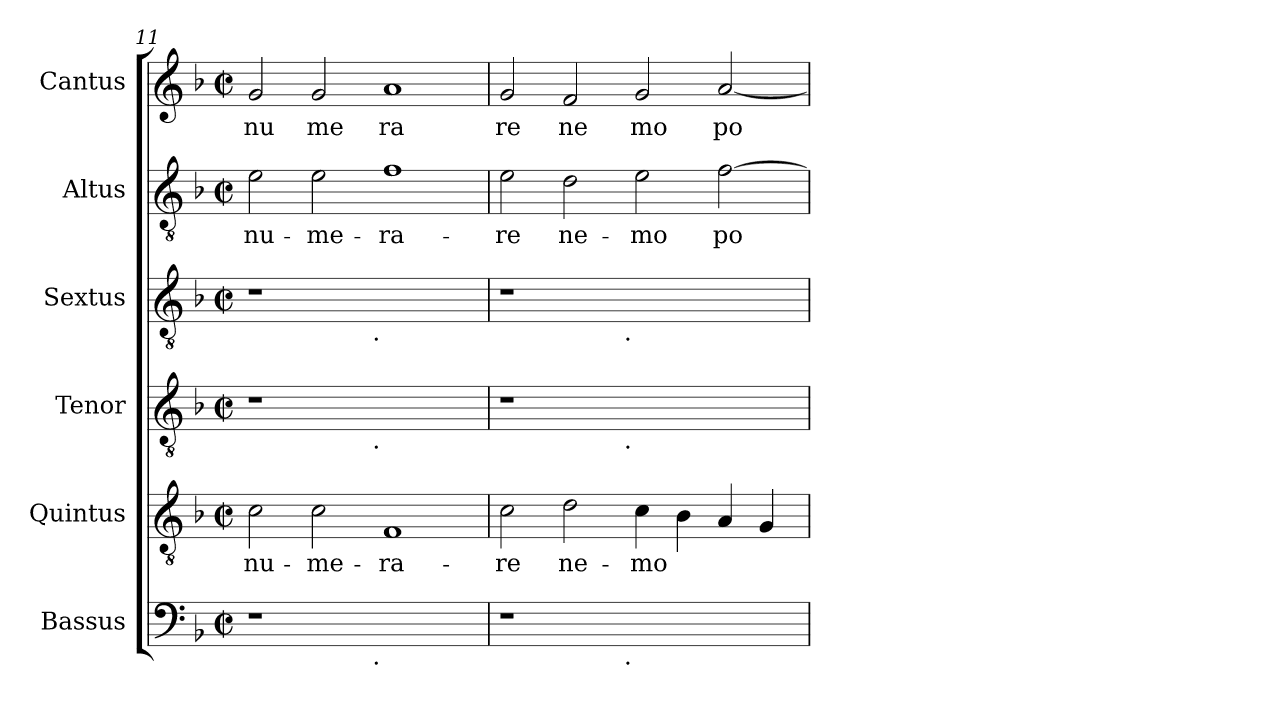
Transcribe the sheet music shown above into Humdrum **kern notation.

**kern	**kern	**text	**kern	**kern	**kern	**text	**kern	**text
*part6	*part5	*part5	*part4	*part3	*part2	*part2	*part1	*part1
*staff6	*staff5	*staff5	*staff4	*staff3	*staff2	*staff2	*staff1	*staff1
*I"Bassus	*I"Quintus	*	*I"Tenor	*I"Sextus	*I"Altus	*	*I"Cantus	*
*clefF4	*clefGv2	*	*clefGv2	*clefGv2	*clefGv2	*	*clefG2	*
*k[b-]	*k[b-]	*	*k[b-]	*k[b-]	*k[b-]	*	*k[b-]	*
*F:	*F:	*	*F:	*F:	*F:	*	*F:	*
*M2/2	*M2/2	*	*M2/2	*M2/2	*M2/2	*	*M2/2	*
*met(c|)	*met(c|)	*	*met(c|)	*met(c|)	*met(c|)	*	*met(c|)	*
=11	=11	=11	=11	=11	=11	=11	=11	=11
!	!	!LO:LY:b:cj	!	!	!	!LO:LY:b:cj	!	!LO:LY:b:cj
*^	*	*	*^	*^	*	*	*	*
1r	2ryy	2c\	-nu-	1r	2ryy	1r	2ryy	2e\	-nu-	2g/	nu
!	!	!	!LO:LY:b:cj	!	!	!	!	!	!LO:LY:b:cj	!	!LO:LY:b:cj
.	4...ryy	2c\	-me-	.	4...ryy	.	4...ryy	2e\	-me-	2g/	me
!	!	!	!	!	!	!	!LO:TX:b:t=.	!	!	!	!
!	!	!	!	!	!LO:TX:b:t=.	!	!	!	!	!	!
!	!LO:TX:b:t=.	!	!	!	!	!	!	!	!	!	!
.	1ryy	.	.	.	1ryy	.	1ryy	.	.	.	.
!	!	!	!LO:LY:b:cj	!	!	!	!	!	!LO:LY:b:cj	!	!LO:LY:b:cj
1ryy	.	1F	-ra-	1ryy	.	1ryy	.	1f	-ra-	1a	ra
.	32ryy	.	.	.	32ryy	.	32ryy	.	.	.	.
=12	=12	=12	=12	=12	=12	=12	=12	=12	=12	=12	=12
!	!	!	!LO:LY:b:cj	!	!	!	!	!	!LO:LY:b:cj	!	!LO:LY:b:cj
1r	2ryy	2c\	-re	1r	2ryy	1r	2ryy	2e\	-re	2g/	re
!	!	!	!LO:LY:b:cj	!	!	!	!	!	!LO:LY:b:cj	!	!LO:LY:b:cj
.	4...ryy	2d\	ne-	.	4...ryy	.	4...ryy	2d\	ne-	2f/	ne
!	!	!	!	!	!	!	!LO:TX:b:t=.	!	!	!	!
!	!	!	!	!	!LO:TX:b:t=.	!	!	!	!	!	!
!	!LO:TX:b:t=.	!	!	!	!	!	!	!	!	!	!
.	1ryy	.	.	.	1ryy	.	1ryy	.	.	.	.
!	!	!	!LO:LY:b:cj	!	!	!	!	!	!LO:LY:b:cj	!	!LO:LY:b:cj
1ryy	.	4c\	-mo	1ryy	.	1ryy	.	2e\	-mo	2g/	mo
!	!	!	!LO:LY:b:cj	!	!	!	!	!	!	!	!
.	.	4B-\	.	.	.	.	.	.	.	.	.
!	!	!	!LO:LY:b:cj	!	!	!	!	!	!LO:LY:b:cj	!	!LO:LY:b:cj
.	.	4A/	.	.	.	.	.	[<2f\	po-	[<2a/	po
!	!	!	!LO:LY:b:cj	!	!	!	!	!	!	!	!
.	.	4G/	.	.	.	.	.	.	.	.	.
.	32ryy	.	.	.	32ryy	.	32ryy	.	.	.	.
*	*	*	*	*v	*v	*	*	*	*	*	*
*v	*v	*	*	*	*v	*v	*	*	*	*
=	=	=	=	=	=	=	=	=
*-	*-	*-	*-	*-	*-	*-	*-	*-
